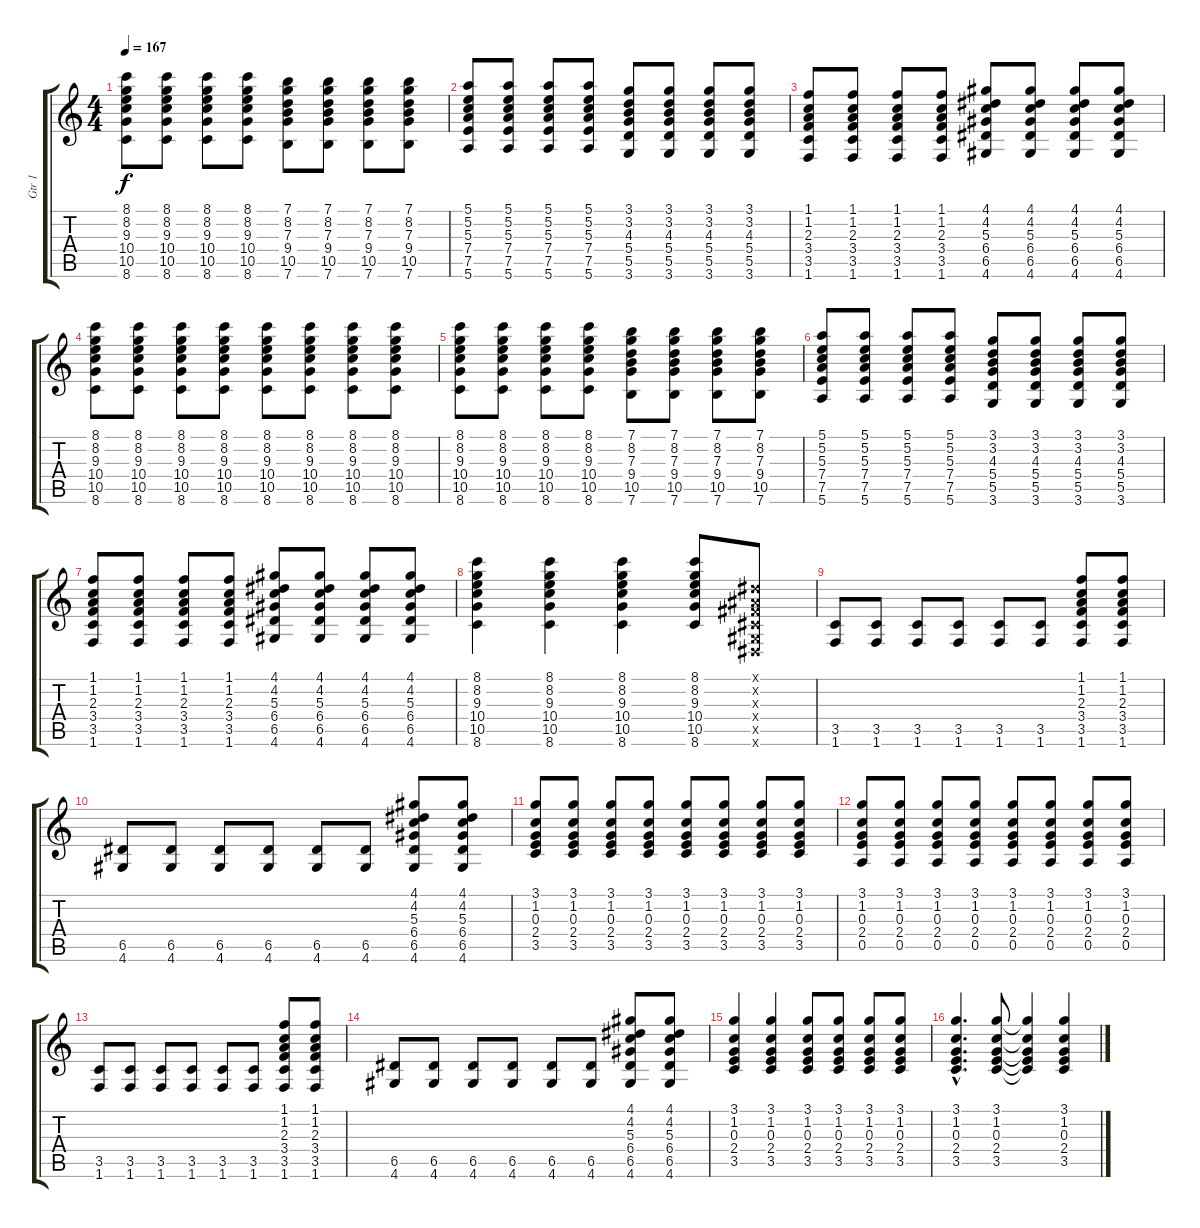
\track ("Gtr 1" "Gtr 1") {instrument distortionguitar}
\staff {score tabs}
\tuning (E4 B3 G3 D3 A2 E2) {hide}
\ts (4 4)
\tempo 167
\clef g2
\ks c
(8.1 8.2 9.3 10.4 10.5 8.6).8{dy f volume 8 balance 0 instrument distortionguitar} (8.1 8.2 9.3 10.4 10.5 8.6).8 (8.1 8.2 9.3 10.4 10.5 8.6).8 (8.1 8.2 9.3 10.4 10.5 8.6).8 (7.1 8.2 7.3 9.4 10.5 7.6).8 (7.1 8.2 7.3 9.4 10.5 7.6).8 (7.1 8.2 7.3 9.4 10.5 7.6).8 (7.1 8.2 7.3 9.4 10.5 7.6).8 |
(5.1 5.2 5.3 7.4 7.5 5.6).8 (5.1 5.2 5.3 7.4 7.5 5.6).8 (5.1 5.2 5.3 7.4 7.5 5.6).8 (5.1 5.2 5.3 7.4 7.5 5.6).8 (3.1 3.2 4.3 5.4 5.5 3.6).8 (3.1 3.2 4.3 5.4 5.5 3.6).8 (3.1 3.2 4.3 5.4 5.5 3.6).8 (3.1 3.2 4.3 5.4 5.5 3.6).8 |
(1.1 1.2 2.3 3.4 3.5 1.6).8 (1.1 1.2 2.3 3.4 3.5 1.6).8 (1.1 1.2 2.3 3.4 3.5 1.6).8 (1.1 1.2 2.3 3.4 3.5 1.6).8 (4.1 4.2 5.3 6.4 6.5 4.6).8 (4.1 4.2 5.3 6.4 6.5 4.6).8 (4.1 4.2 5.3 6.4 6.5 4.6).8 (4.1 4.2 5.3 6.4 6.5 4.6).8 |
(8.1 8.2 9.3 10.4 10.5 8.6).8 (8.1 8.2 9.3 10.4 10.5 8.6).8 (8.1 8.2 9.3 10.4 10.5 8.6).8 (8.1 8.2 9.3 10.4 10.5 8.6).8 (8.1 8.2 9.3 10.4 10.5 8.6).8 (8.1 8.2 9.3 10.4 10.5 8.6).8 (8.1 8.2 9.3 10.4 10.5 8.6).8 (8.1 8.2 9.3 10.4 10.5 8.6).8 |
(8.1 8.2 9.3 10.4 10.5 8.6).8 (8.1 8.2 9.3 10.4 10.5 8.6).8 (8.1 8.2 9.3 10.4 10.5 8.6).8 (8.1 8.2 9.3 10.4 10.5 8.6).8 (7.1 8.2 7.3 9.4 10.5 7.6).8 (7.1 8.2 7.3 9.4 10.5 7.6).8 (7.1 8.2 7.3 9.4 10.5 7.6).8 (7.1 8.2 7.3 9.4 10.5 7.6).8 |
(5.1 5.2 5.3 7.4 7.5 5.6).8 (5.1 5.2 5.3 7.4 7.5 5.6).8 (5.1 5.2 5.3 7.4 7.5 5.6).8 (5.1 5.2 5.3 7.4 7.5 5.6).8 (3.1 3.2 4.3 5.4 5.5 3.6).8 (3.1 3.2 4.3 5.4 5.5 3.6).8 (3.1 3.2 4.3 5.4 5.5 3.6).8 (3.1 3.2 4.3 5.4 5.5 3.6).8 |
(1.1 1.2 2.3 3.4 3.5 1.6).8 (1.1 1.2 2.3 3.4 3.5 1.6).8 (1.1 1.2 2.3 3.4 3.5 1.6).8 (1.1 1.2 2.3 3.4 3.5 1.6).8 (4.1 4.2 5.3 6.4 6.5 4.6).8 (4.1 4.2 5.3 6.4 6.5 4.6).8 (4.1 4.2 5.3 6.4 6.5 4.6).8 (4.1 4.2 5.3 6.4 6.5 4.6).8 |
(8.1 8.2 9.3 10.4 10.5 8.6).4 (8.1 8.2 9.3 10.4 10.5 8.6).4 (8.1 8.2 9.3 10.4 10.5 8.6).4 (8.1 8.2 9.3 10.4 10.5 8.6).8 (-1.1{x} -1.2{x} -1.3{x} -1.4{x} -1.5{x} -1.6{x}).8 |
(3.5 1.6).8 (3.5 1.6).8 (3.5 1.6).8 (3.5 1.6).8 (3.5 1.6).8 (3.5 1.6).8 (1.1 1.2 2.3 3.4 3.5 1.6).8 (1.1 1.2 2.3 3.4 3.5 1.6).8 |
(6.5 4.6).8 (6.5 4.6).8 (6.5 4.6).8 (6.5 4.6).8 (6.5 4.6).8 (6.5 4.6).8 (4.1 4.2 5.3 6.4 6.5 4.6).8 (4.1 4.2 5.3 6.4 6.5 4.6).8 |
(3.1 1.2 0.3 2.4 3.5).8 (3.1 1.2 0.3 2.4 3.5).8 (3.1 1.2 0.3 2.4 3.5).8 (3.1 1.2 0.3 2.4 3.5).8 (3.1 1.2 0.3 2.4 3.5).8 (3.1 1.2 0.3 2.4 3.5).8 (3.1 1.2 0.3 2.4 3.5).8 (3.1 1.2 0.3 2.4 3.5).8 |
(3.1 1.2 0.3 2.4 0.5).8 (3.1 1.2 0.3 2.4 0.5).8 (3.1 1.2 0.3 2.4 0.5).8 (3.1 1.2 0.3 2.4 0.5).8 (3.1 1.2 0.3 2.4 0.5).8 (3.1 1.2 0.3 2.4 0.5).8 (3.1 1.2 0.3 2.4 0.5).8 (3.1 1.2 0.3 2.4 0.5).8 |
(3.5 1.6).8 (3.5 1.6).8 (3.5 1.6).8 (3.5 1.6).8 (3.5 1.6).8 (3.5 1.6).8 (1.1 1.2 2.3 3.4 3.5 1.6).8 (1.1 1.2 2.3 3.4 3.5 1.6).8 |
(6.5 4.6).8 (6.5 4.6).8 (6.5 4.6).8 (6.5 4.6).8 (6.5 4.6).8 (6.5 4.6).8 (4.1 4.2 5.3 6.4 6.5 4.6).8 (4.1 4.2 5.3 6.4 6.5 4.6).8 |
(3.1 1.2 0.3 2.4 3.5).4 (3.1 1.2 0.3 2.4 3.5).4 (3.1 1.2 0.3 2.4 3.5).8 (3.1 1.2 0.3 2.4 3.5).8 (3.1 1.2 0.3 2.4 3.5).8 (3.1 1.2 0.3 2.4 3.5).8 |
(3.1{hac} 1.2{hac} 0.3{hac} 2.4{hac} 3.5{hac}).4{d} (3.1 1.2 0.3 2.4 3.5).8 (3.1{t} 1.2{t} 0.3{t} 2.4{t} 3.5{t}).4 (3.1 1.2 0.3 2.4 3.5).4
